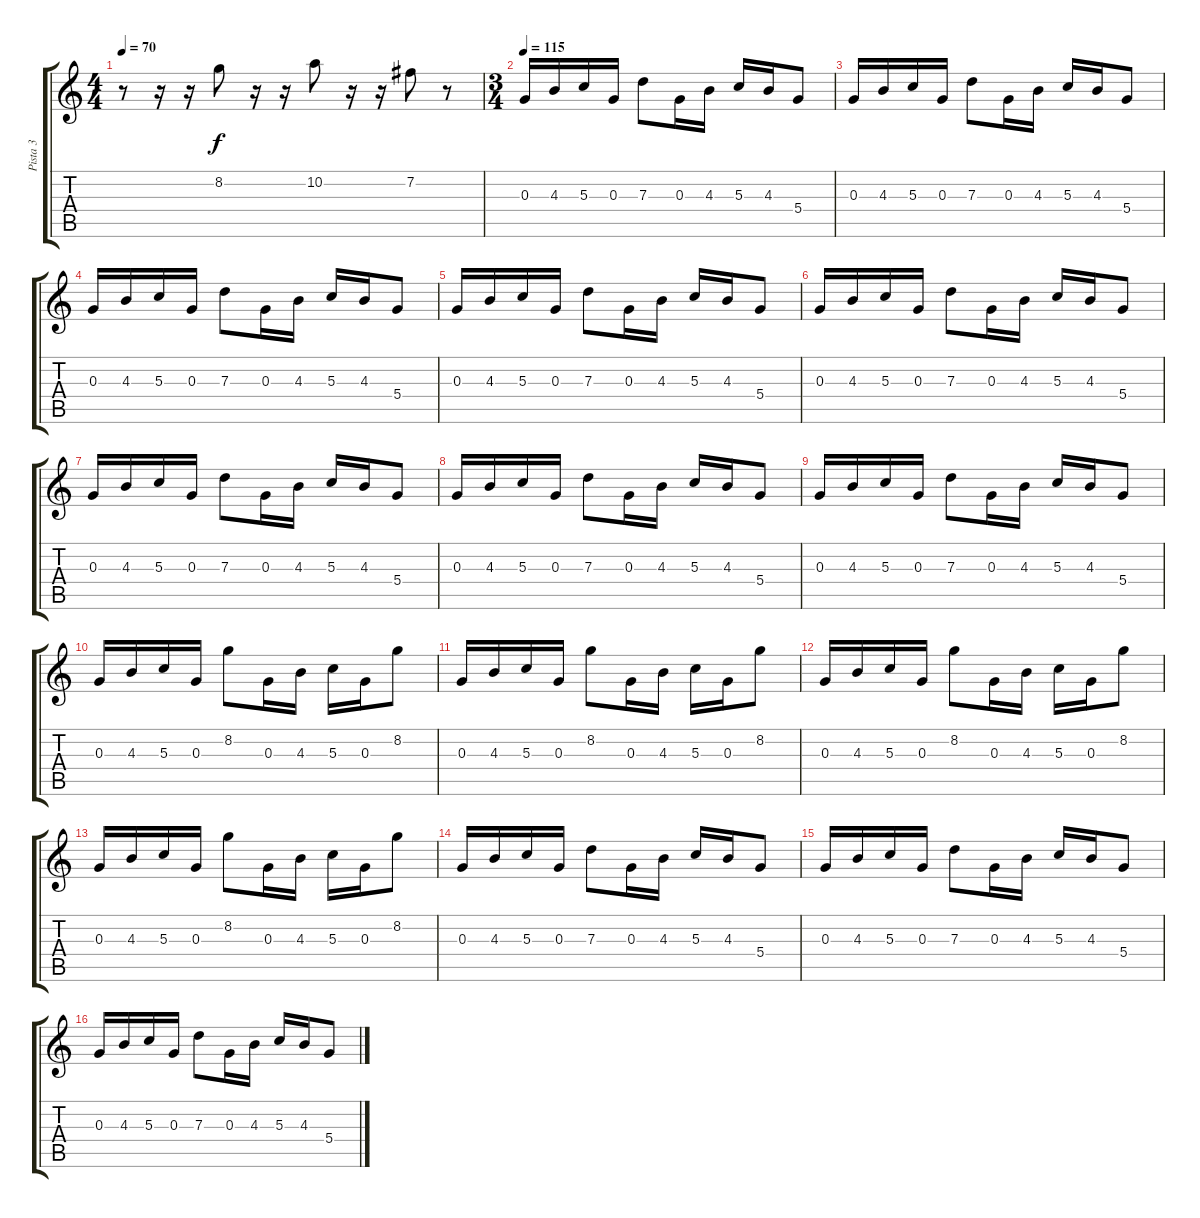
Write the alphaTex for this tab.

\track ("Pista 3" "Pista 3") {instrument distortionguitar}
\staff {score tabs}
\tuning (E4 B3 G3 D3 A2 D2) {hide}
\ts (4 4)
\tempo 70
\clef g2
\ks c
r.8{dy f} r.16 r.16 8.2.8 r.16 r.16 10.2.8 r.16 r.16 7.2.8 r.8 |
\ts (3 4)
\tempo 115
0.3.16 4.3.16 5.3.16 0.3.16 7.3.8 0.3.16 4.3.16 5.3.16 4.3.16 5.4.8 |
0.3.16 4.3.16 5.3.16 0.3.16 7.3.8 0.3.16 4.3.16 5.3.16 4.3.16 5.4.8 |
0.3.16 4.3.16 5.3.16 0.3.16 7.3.8 0.3.16 4.3.16 5.3.16 4.3.16 5.4.8 |
0.3.16 4.3.16 5.3.16 0.3.16 7.3.8 0.3.16 4.3.16 5.3.16 4.3.16 5.4.8 |
0.3.16 4.3.16 5.3.16 0.3.16 7.3.8 0.3.16 4.3.16 5.3.16 4.3.16 5.4.8 |
0.3.16 4.3.16 5.3.16 0.3.16 7.3.8 0.3.16 4.3.16 5.3.16 4.3.16 5.4.8 |
0.3.16 4.3.16 5.3.16 0.3.16 7.3.8 0.3.16 4.3.16 5.3.16 4.3.16 5.4.8 |
0.3.16 4.3.16 5.3.16 0.3.16 7.3.8 0.3.16 4.3.16 5.3.16 4.3.16 5.4.8 |
0.3.16 4.3.16 5.3.16 0.3.16 8.2.8 0.3.16 4.3.16 5.3.16 0.3.16 8.2.8 |
0.3.16 4.3.16 5.3.16 0.3.16 8.2.8 0.3.16 4.3.16 5.3.16 0.3.16 8.2.8 |
0.3.16 4.3.16 5.3.16 0.3.16 8.2.8 0.3.16 4.3.16 5.3.16 0.3.16 8.2.8 |
0.3.16 4.3.16 5.3.16 0.3.16 8.2.8 0.3.16 4.3.16 5.3.16 0.3.16 8.2.8 |
0.3.16 4.3.16 5.3.16 0.3.16 7.3.8 0.3.16 4.3.16 5.3.16 4.3.16 5.4.8 |
0.3.16 4.3.16 5.3.16 0.3.16 7.3.8 0.3.16 4.3.16 5.3.16 4.3.16 5.4.8 |
0.3.16 4.3.16 5.3.16 0.3.16 7.3.8 0.3.16 4.3.16 5.3.16 4.3.16 5.4.8
